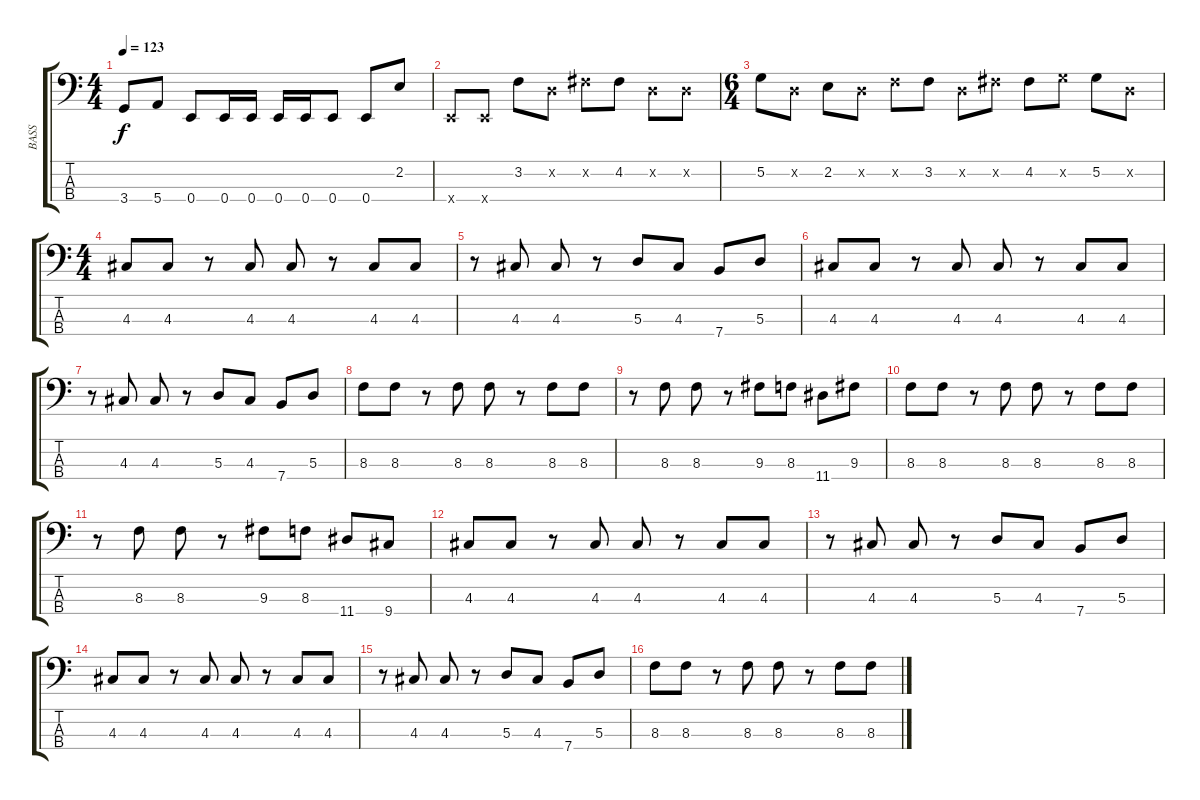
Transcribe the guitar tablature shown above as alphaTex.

\track ("BASS" "BASS") {instrument fretlessbass}
\staff {score tabs}
\tuning (G2 D2 A1 E1) {hide}
\ts (4 4)
\tempo 123
\clef f4
\ks c
3.4{t}.8{dy f} 5.4.8 0.4.8 0.4.16 0.4.16 0.4.16 0.4.16 0.4.8 0.4.8 2.2.8 |
0.4{x}.8 0.4{x}.8 3.2.8 0.2{x}.8 4.2{x}.8 4.2.8 0.2{x}.8 0.2{x}.8 |
\ts (6 4)
5.2.8 0.2{x}.8 2.2.8 0.2{x}.8 3.2{x}.8 3.2.8 0.2{x}.8 4.2{x}.8 4.2.8 5.2{x}.8 5.2.8 0.2{x}.8 |
\ts (4 4)
4.3.8 4.3.8 r.8 4.3.8 4.3.8 r.8 4.3.8 4.3.8 |
r.8 4.3.8 4.3.8 r.8 5.3.8 4.3.8 7.4.8 5.3.8 |
4.3.8 4.3.8 r.8 4.3.8 4.3.8 r.8 4.3.8 4.3.8 |
r.8 4.3.8 4.3.8 r.8 5.3.8 4.3.8 7.4.8 5.3.8 |
8.3.8 8.3.8 r.8 8.3.8 8.3.8 r.8 8.3.8 8.3.8 |
r.8 8.3.8 8.3.8 r.8 9.3.8 8.3.8 11.4.8 9.3.8 |
8.3.8 8.3.8 r.8 8.3.8 8.3.8 r.8 8.3.8 8.3.8 |
r.8 8.3.8 8.3.8 r.8 9.3.8 8.3.8 11.4.8 9.4.8 |
4.3.8 4.3.8 r.8 4.3.8 4.3.8 r.8 4.3.8 4.3.8 |
r.8 4.3.8 4.3.8 r.8 5.3.8 4.3.8 7.4.8 5.3.8 |
4.3.8 4.3.8 r.8 4.3.8 4.3.8 r.8 4.3.8 4.3.8 |
r.8 4.3.8 4.3.8 r.8 5.3.8 4.3.8 7.4.8 5.3.8 |
8.3.8 8.3.8 r.8 8.3.8 8.3.8 r.8 8.3.8 8.3.8
